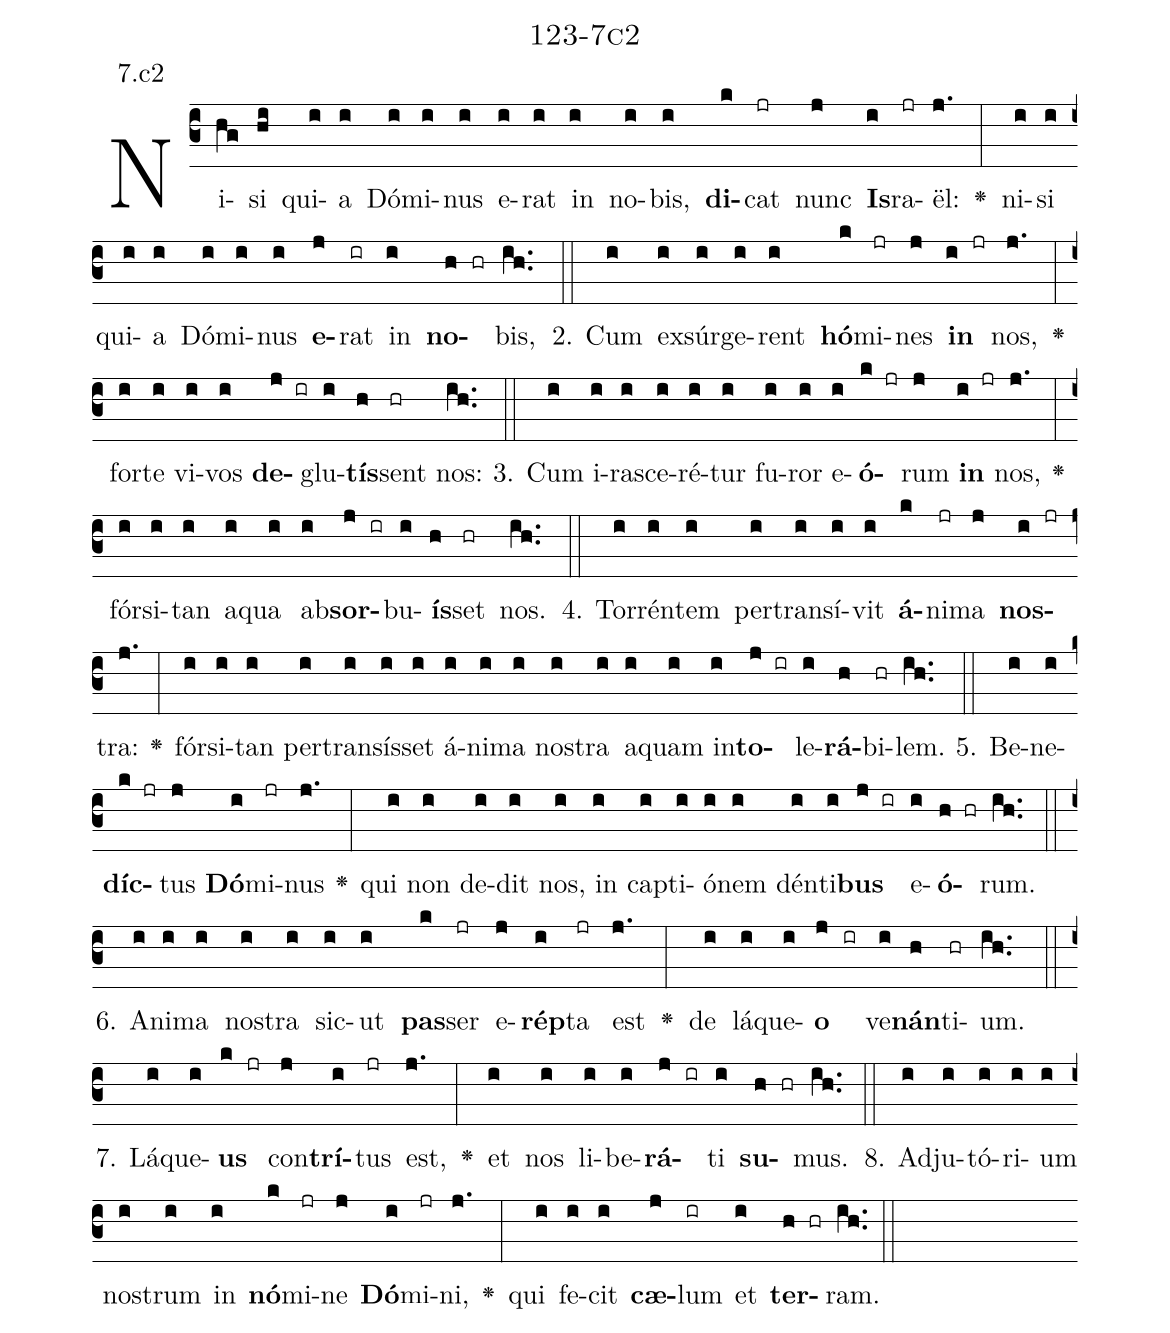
name: 123-7c2;
annotation: 7.c2;
%%
(c3)Ni(hg)si(hi) qui(i)a(i) Dó(i)mi(i)nus(i) e(i)rat(i) in(i) no(i)bis,(i) <b>di</b>(k)cat(jr) nunc(j) <b>Is</b>(i)ra(jr)ël:(j.) <v>\greheightstar</v>(:) ni(i)si(i) qui(i)a(i) Dó(i)mi(i)nus(i) <b>e</b>(j)rat(ir) in(i) <b>no</b>(h hr)bis,(ih..) (::)
2. Cum(i) ex(i)súr(i)ge(i)rent(i) <b>hó</b>(k)mi(jr)nes(j) <b>in</b>(i jr) nos,(j.) <v>\greheightstar</v>(:) for(i)te(i) vi(i)vos(i) <b>de</b>(j ir)glu(i)<b>tís</b>(h)sent(hr) nos:(ih..) (::)
3. Cum(i) i(i)ra(i)sce(i)ré(i)tur(i) fu(i)ror(i) e(i)<b>ó</b>(k jr)rum(j) <b>in</b>(i jr) nos,(j.) <v>\greheightstar</v>(:) fór(i)si(i)tan(i) a(i)qua(i) ab(i)<b>sor</b>(j ir)bu(i)<b>ís</b>(h)set(hr) nos.(ih..) (::)
4. Tor(i)rén(i)tem(i) per(i)trans(i)í(i)vit(i) <b>á</b>(k)ni(jr)ma(j) <b>nos</b>(i jr)tra:(j.) <v>\greheightstar</v>(:) fór(i)si(i)tan(i) per(i)trans(i)ís(i)set(i) á(i)ni(i)ma(i) nos(i)tra(i) a(i)quam(i) in(i)<b>to</b>(j ir)le(i)<b>rá</b>(h)bi(hr)lem.(ih..) (::)
5. Be(i)ne(i)<b>díc</b>(k jr)tus(j) <b>Dó</b>(i)mi(jr)nus(j.) <v>\greheightstar</v>(:) qui(i) non(i) de(i)dit(i) nos,(i) in(i) cap(i)ti(i)ó(i)nem(i) dén(i)ti(i)<b>bus</b>(j ir) e(i)<b>ó</b>(h hr)rum.(ih..) (::)
6. A(i)ni(i)ma(i) nos(i)tra(i) sic(i)ut(i) <b>pas</b>(k)ser(jr) e(j)<b>rép</b>(i)ta(jr) est(j.) <v>\greheightstar</v>(:) de(i) lá(i)que(i)<b>o</b>(j ir) ve(i)<b>nán</b>(h)ti(hr)um.(ih..) (::)
7. Lá(i)que(i)<b>us</b>(k jr) con(j)<b>trí</b>(i)tus(jr) est,(j.) <v>\greheightstar</v>(:) et(i) nos(i) li(i)be(i)<b>rá</b>(j ir)ti(i) <b>su</b>(h hr)mus.(ih..) (::)
8. Ad(i)ju(i)tó(i)ri(i)um(i) nos(i)trum(i) in(i) <b>nó</b>(k)mi(jr)ne(j) <b>Dó</b>(i)mi(jr)ni,(j.) <v>\greheightstar</v>(:) qui(i) fe(i)cit(i) <b>cæ</b>(j)lum(ir) et(i) <b>ter</b>(h hr)ram.(ih..) (::)
